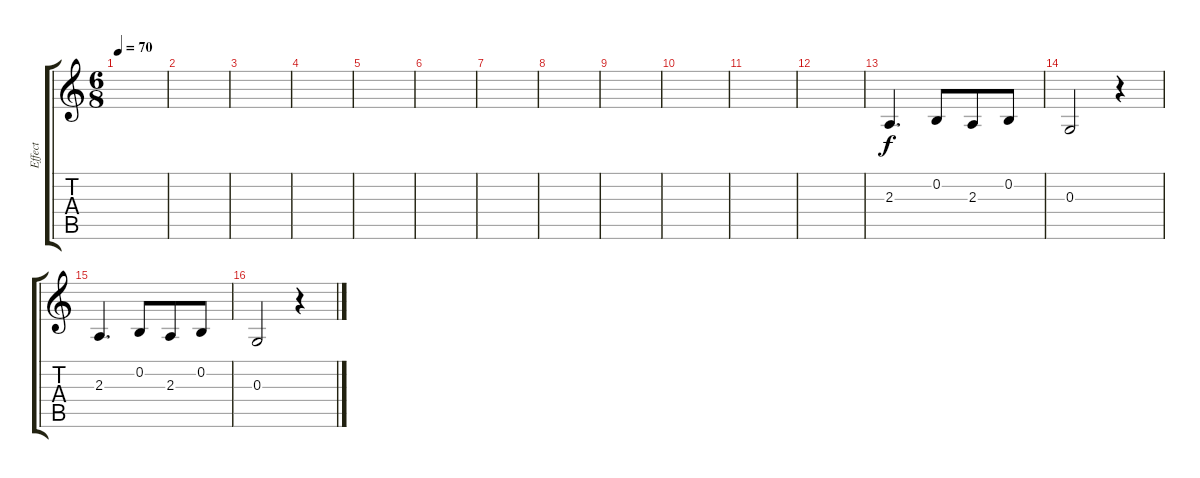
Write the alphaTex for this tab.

\track ("Effect" "Effect") {instrument synthstrings1}
\staff {score tabs}
\tuning (E4 B3 G3 D3 A2 E2) {hide}
\ts (6 8)
\tempo 70
\clef g2
\ks c
|
|
|
|
|
|
|
|
|
|
|
|
2.3.4{d} 0.2.8 2.3.8 0.2.8 |
0.3.2 r.4 |
2.3.4{d} 0.2.8 2.3.8 0.2.8 |
0.3.2 r.4
